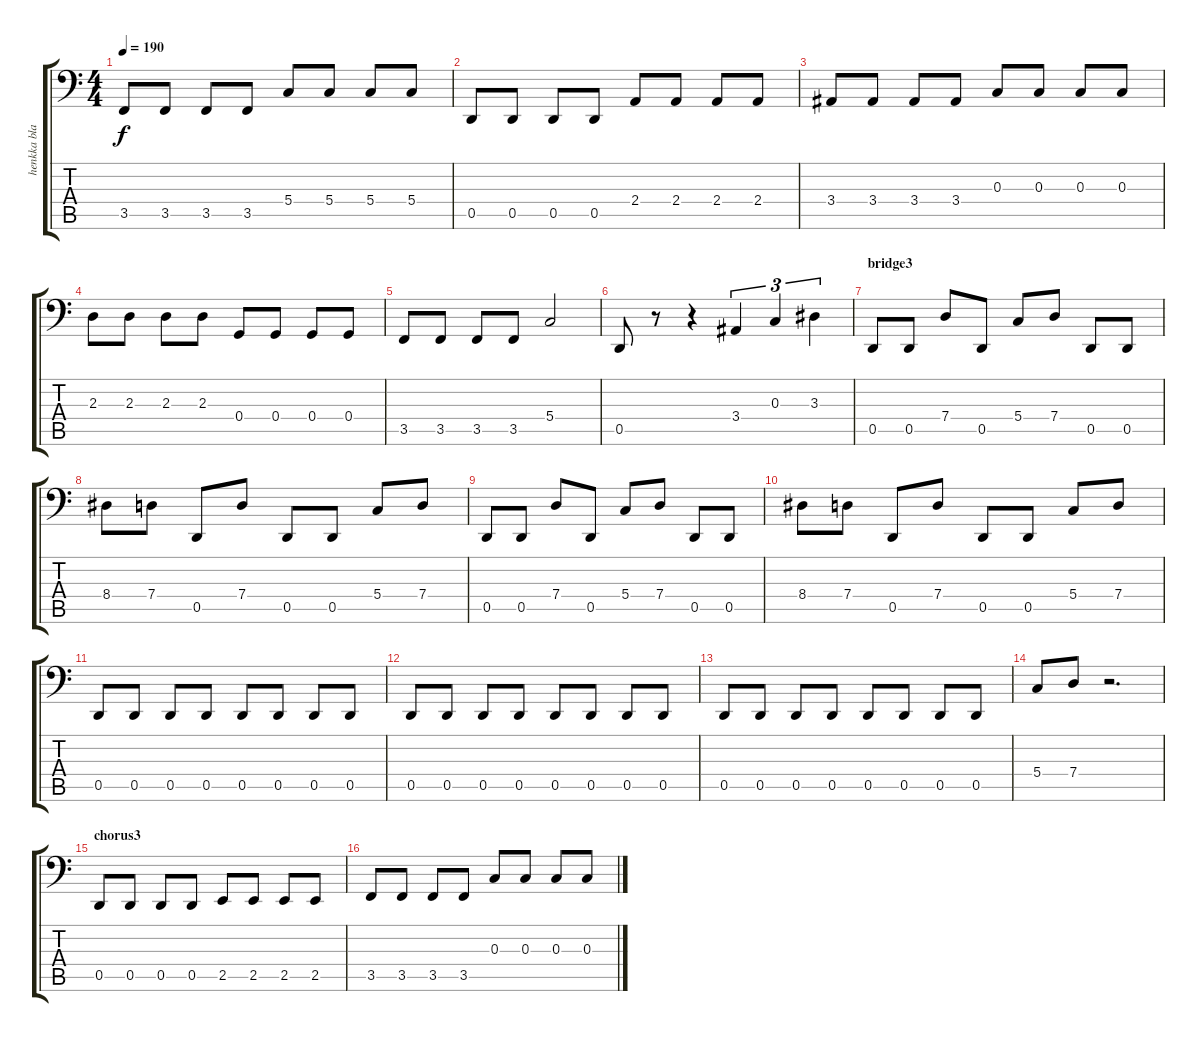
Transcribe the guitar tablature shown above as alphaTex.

\track ("henkka blacksmith" "henkka bla") {instrument electricbasspick}
\staff {score tabs}
\tuning (A2 E2 C2 G1 D1 A0) {hide}
\ts (4 4)
\tempo 190
\clef f4
\ks c
3.5.8{dy f} 3.5.8 3.5.8 3.5.8 5.4.8 5.4.8 5.4.8 5.4.8 |
0.5.8 0.5.8 0.5.8 0.5.8 2.4.8 2.4.8 2.4.8 2.4.8 |
3.4.8 3.4.8 3.4.8 3.4.8 0.3.8 0.3.8 0.3.8 0.3.8 |
2.3.8 2.3.8 2.3.8 2.3.8 0.4.8 0.4.8 0.4.8 0.4.8 |
3.5.8 3.5.8 3.5.8 3.5.8 5.4.2 |
0.5.8 r.8 r.4 3.4.4{tu (3 2)} 0.3.4{tu (3 2)} 3.3.4{tu (3 2)} |
\section ("" "bridge3")
0.5.8 0.5.8 7.4.8 0.5.8 5.4.8 7.4.8 0.5.8 0.5.8 |
8.4.8 7.4.8 0.5.8 7.4.8 0.5.8 0.5.8 5.4.8 7.4.8 |
0.5.8 0.5.8 7.4.8 0.5.8 5.4.8 7.4.8 0.5.8 0.5.8 |
8.4.8 7.4.8 0.5.8 7.4.8 0.5.8 0.5.8 5.4.8 7.4.8 |
0.5.8 0.5.8 0.5.8 0.5.8 0.5.8 0.5.8 0.5.8 0.5.8 |
0.5.8 0.5.8 0.5.8 0.5.8 0.5.8 0.5.8 0.5.8 0.5.8 |
0.5.8 0.5.8 0.5.8 0.5.8 0.5.8 0.5.8 0.5.8 0.5.8 |
5.4.8 7.4.8 r.2{d} |
\section ("" "chorus3")
0.5.8 0.5.8 0.5.8 0.5.8 2.5.8 2.5.8 2.5.8 2.5.8 |
3.5.8 3.5.8 3.5.8 3.5.8 0.3.8 0.3.8 0.3.8 0.3.8
